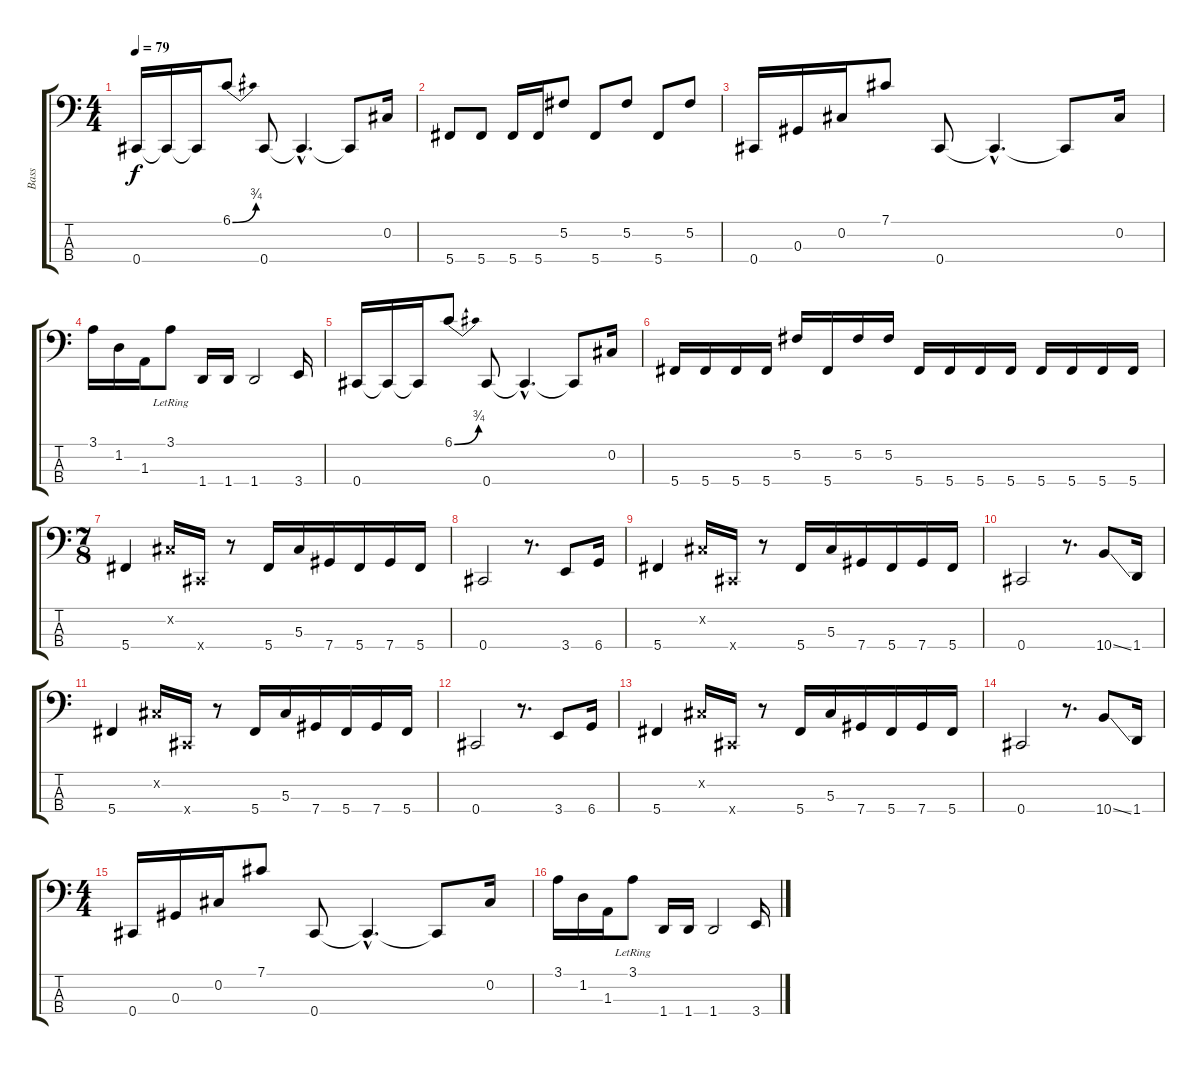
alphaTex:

\track ("Bass" "Bass") {instrument electricbassfinger}
\staff {score tabs}
\tuning (Gb2 Db2 Ab1 Db1) {hide}
\ts (4 4)
\tempo 79
\clef f4
\ks c
0.4.16{dy f} 0.4{t}.16 0.4{t}.16 6.1{be (bend 0 0 60 3)}.8 0.4.8 0.4{hac t}.4{d} 0.4{t}.8 0.2.16 |
5.4.8 5.4.8 5.4.16 5.4.16 5.2.8 5.4.8 5.2.8 5.4.8 5.2.8 |
0.4.16 0.3.16 0.2.16 7.1.8 0.4.8 0.4{hac t}.4{d} 0.4{t}.8 0.2.16 |
3.1.16 1.2.16 1.3.16 3.1{lr}.8 1.4.16 1.4.16 1.4.2 3.4.16 |
0.4.16 0.4{t}.16 0.4{t}.16 6.1{be (bend 0 0 60 3)}.8 0.4.8 0.4{hac t}.4{d} 0.4{t}.8 0.2.16 |
5.4.16 5.4.16 5.4.16 5.4.16 5.2.16 5.4.16 5.2.16 5.2.16 5.4.16 5.4.16 5.4.16 5.4.16 5.4.16 5.4.16 5.4.16 5.4.16 |
\ts (7 8)
5.4.4 0.2{x}.16{instrument slapbass1} 0.4{x}.16 r.8{instrument electricbassfinger} 5.4.16 5.3.16 7.4.16 5.4.16 7.4.16 5.4.16 |
0.4.2 r.8{d} 3.4.8 6.4.16 |
5.4.4 0.2{x}.16{instrument slapbass1} 0.4{x}.16 r.8{instrument electricbassfinger} 5.4.16 5.3.16 7.4.16 5.4.16 7.4.16 5.4.16 |
0.4.2 r.8{d} 10.4{ss}.8 1.4.16 |
5.4.4 0.2{x}.16{instrument slapbass1} 0.4{x}.16 r.8{instrument electricbassfinger} 5.4.16 5.3.16 7.4.16 5.4.16 7.4.16 5.4.16 |
0.4.2 r.8{d} 3.4.8 6.4.16 |
5.4.4 0.2{x}.16{instrument slapbass1} 0.4{x}.16 r.8{instrument electricbassfinger} 5.4.16 5.3.16 7.4.16 5.4.16 7.4.16 5.4.16 |
0.4.2 r.8{d} 10.4{ss}.8 1.4.16 |
\ts (4 4)
0.4.16 0.3.16 0.2.16 7.1.8 0.4.8 0.4{hac t}.4{d} 0.4{t}.8 0.2.16 |
3.1.16 1.2.16 1.3.16 3.1{lr}.8 1.4.16 1.4.16 1.4.2 3.4.16
